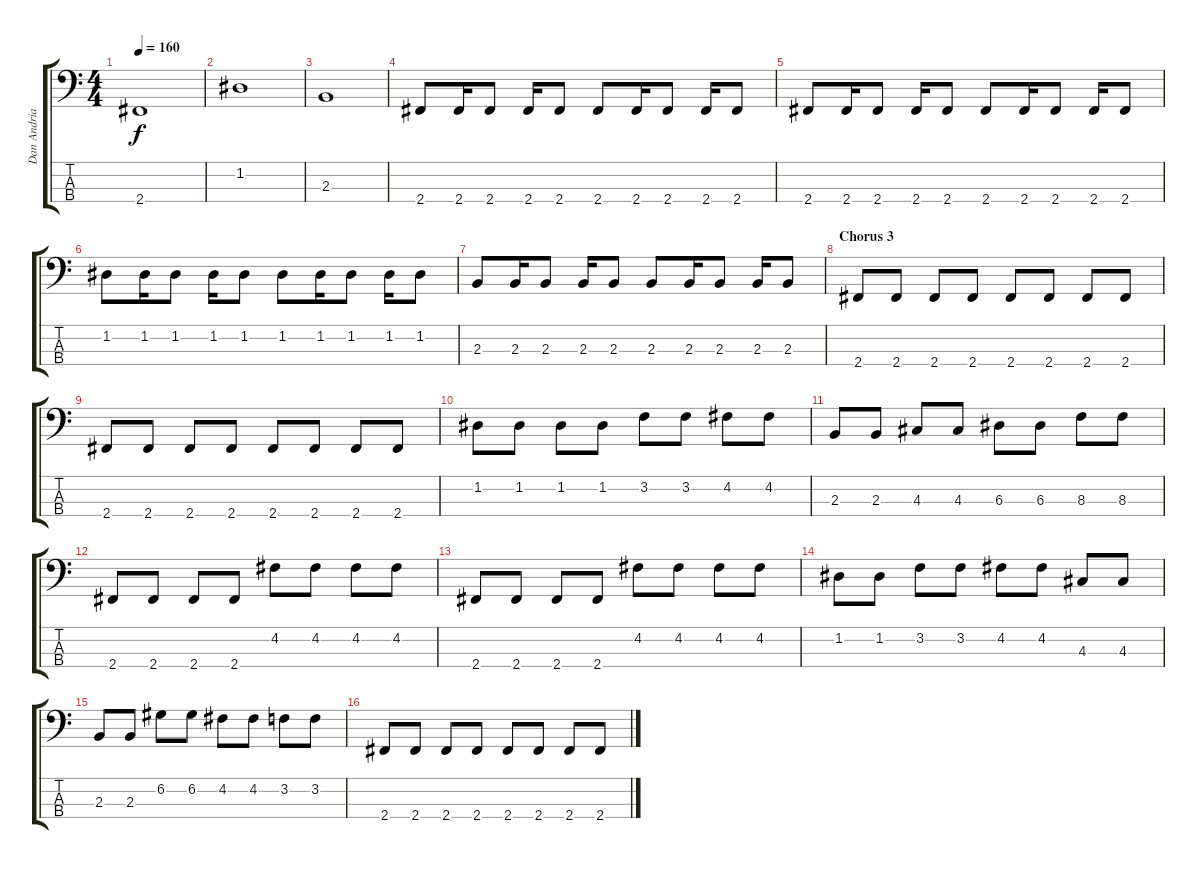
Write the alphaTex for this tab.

\track ("Dan Andriano - Bass" "Dan Andria") {instrument electricbasspick}
\staff {score tabs}
\tuning (G2 D2 A1 E1) {hide}
\ts (4 4)
\tempo 160
\clef f4
\ks c
2.4{t}.1{dy f} |
1.2.1 |
2.3.1 |
2.4.8 2.4.16 2.4.8 2.4.16 2.4.8 2.4.8 2.4.16 2.4.8 2.4.16 2.4.8 |
2.4.8 2.4.16 2.4.8 2.4.16 2.4.8 2.4.8 2.4.16 2.4.8 2.4.16 2.4.8 |
1.2.8 1.2.16 1.2.8 1.2.16 1.2.8 1.2.8 1.2.16 1.2.8 1.2.16 1.2.8 |
2.3.8 2.3.16 2.3.8 2.3.16 2.3.8 2.3.8 2.3.16 2.3.8 2.3.16 2.3.8 |
\section ("" "Chorus 3")
2.4.8 2.4.8 2.4.8 2.4.8 2.4.8 2.4.8 2.4.8 2.4.8 |
2.4.8 2.4.8 2.4.8 2.4.8 2.4.8 2.4.8 2.4.8 2.4.8 |
1.2.8 1.2.8 1.2.8 1.2.8 3.2.8 3.2.8 4.2.8 4.2.8 |
2.3.8 2.3.8 4.3.8 4.3.8 6.3.8 6.3.8 8.3.8 8.3.8 |
2.4.8 2.4.8 2.4.8 2.4.8 4.2.8 4.2.8 4.2.8 4.2.8 |
2.4.8 2.4.8 2.4.8 2.4.8 4.2.8 4.2.8 4.2.8 4.2.8 |
1.2.8 1.2.8 3.2.8 3.2.8 4.2.8 4.2.8 4.3.8 4.3.8 |
2.3.8 2.3.8 6.2.8 6.2.8 4.2.8 4.2.8 3.2.8 3.2.8 |
2.4.8 2.4.8 2.4.8 2.4.8 2.4.8 2.4.8 2.4.8 2.4.8
